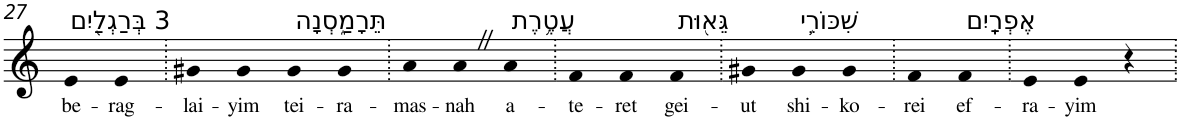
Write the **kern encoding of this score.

**kern	**text
*part1	*part1
*staff1	*staff1
*I"Piano	*
*I'Pno	*
!!LO:PB:g=z
*clefG2	*
*k[]	*
=27	=27
!LO:TX:a:t=3 בְּרַגְלַ֖יִם	!
!	!LO:LY:b
4e	be-
!	!LO:LY:b
4e	-rag-
=28.	=28.
!	!LO:LY:b
4g#X	-lai-
!	!LO:LY:b
4g#	-yim
!LO:TX:a:t=תֵּרָמַ֑סְנָה	!
!	!LO:LY:b
4g#	tei-
!	!LO:LY:b
4g#	-ra-
=29.	=29.
!	!LO:LY:b
4a	-mas-
!	!LO:LY:b
4aZ	-nah
!LO:TX:a:t=עֲטֶ֥רֶת	!
!	!LO:LY:b
4a	a-
=30.	=30.
!	!LO:LY:b
4f	-te-
!	!LO:LY:b
4f	-ret
!LO:TX:a:t=גֵּא֖וּת	!
!	!LO:LY:b
4f	gei-
=31.	=31.
!	!LO:LY:b
4g#X	-ut
!LO:TX:a:t=שִׁכּוֹרֵ֥י	!
!	!LO:LY:b
4g#	shi-
!	!LO:LY:b
4g#	-ko-
=32.	=32.
!	!LO:LY:b
4f	-rei
!LO:TX:a:t=אֶפְרָֽיִם	!
!	!LO:LY:b
4f	ef-
=33.	=33.
!	!LO:LY:b
4e	-ra-
!	!LO:LY:b
4e	-yim
4r	.
=.	=.
*-	*-
